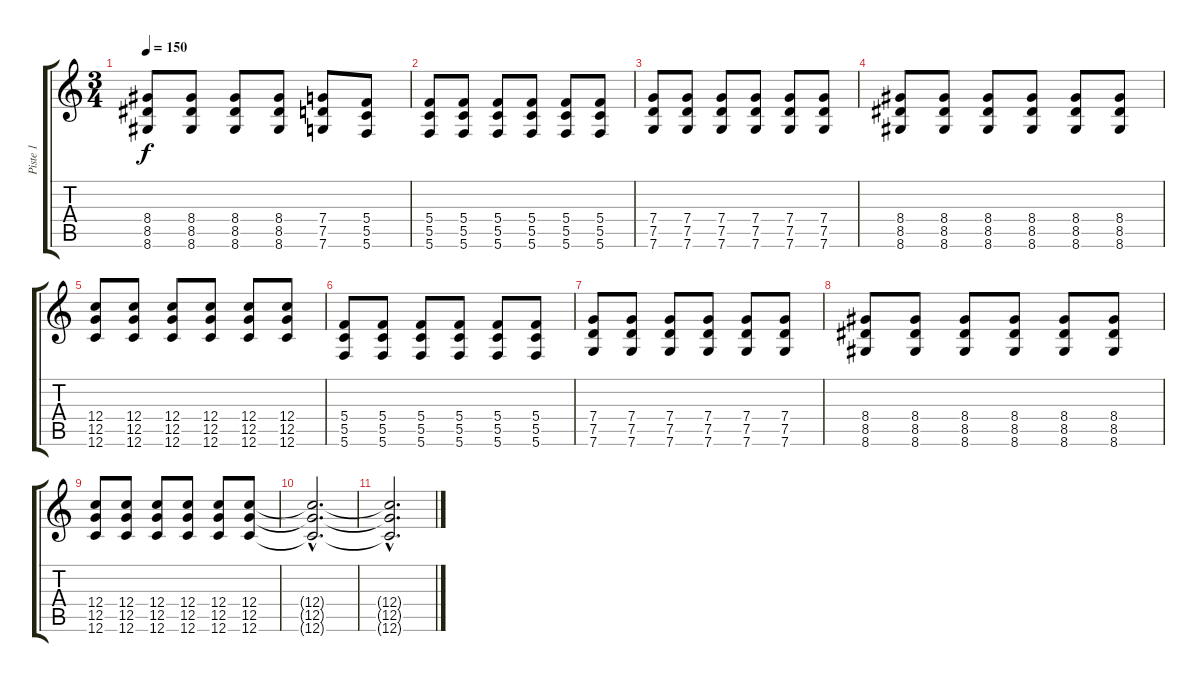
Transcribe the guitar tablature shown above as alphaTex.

\track ("Piste 1" "Piste 1") {instrument electricguitarmuted}
\staff {score tabs}
\tuning (D4 A3 F3 C3 G2 C2) {hide}
\ts (3 4)
\tempo 150
\clef g2
\ks c
(8.4 8.5 8.6).8{dy f} (8.4 8.5 8.6).8 (8.4 8.5 8.6).8 (8.4 8.5 8.6).8 (7.4 7.5 7.6).8 (5.4 5.5 5.6).8 |
(5.4 5.5 5.6).8{volume 5} (5.4 5.5 5.6).8{volume 8} (5.4 5.5 5.6).8 (5.4 5.5 5.6).8 (5.4 5.5 5.6).8 (5.4 5.5 5.6).8 |
(7.4 7.5 7.6).8 (7.4 7.5 7.6).8 (7.4 7.5 7.6).8 (7.4 7.5 7.6).8 (7.4 7.5 7.6).8 (7.4 7.5 7.6).8 |
(8.4 8.5 8.6).8 (8.4 8.5 8.6).8 (8.4 8.5 8.6).8 (8.4 8.5 8.6).8 (8.4 8.5 8.6).8 (8.4 8.5 8.6).8 |
(12.4 12.5 12.6).8 (12.4 12.5 12.6).8 (12.4 12.5 12.6).8 (12.4 12.5 12.6).8 (12.4 12.5 12.6).8 (12.4 12.5 12.6).8 |
(5.4 5.5 5.6).8 (5.4 5.5 5.6).8{volume 13} (5.4 5.5 5.6).8 (5.4 5.5 5.6).8 (5.4 5.5 5.6).8 (5.4 5.5 5.6).8 |
(7.4 7.5 7.6).8 (7.4 7.5 7.6).8 (7.4 7.5 7.6).8 (7.4 7.5 7.6).8 (7.4 7.5 7.6).8 (7.4 7.5 7.6).8 |
(8.4 8.5 8.6).8 (8.4 8.5 8.6).8 (8.4 8.5 8.6).8 (8.4 8.5 8.6).8 (8.4 8.5 8.6).8 (8.4 8.5 8.6).8 |
(12.4 12.5 12.6).8 (12.4 12.5 12.6).8 (12.4 12.5 12.6).8 (12.4 12.5 12.6).8 (12.4 12.5 12.6).8 (12.4 12.5 12.6).8 |
(12.4{hac t} 12.5{hac t} 12.6{hac t}).2{d} |
(12.4{hac t} 12.5{hac t} 12.6{hac t}).2{d}
